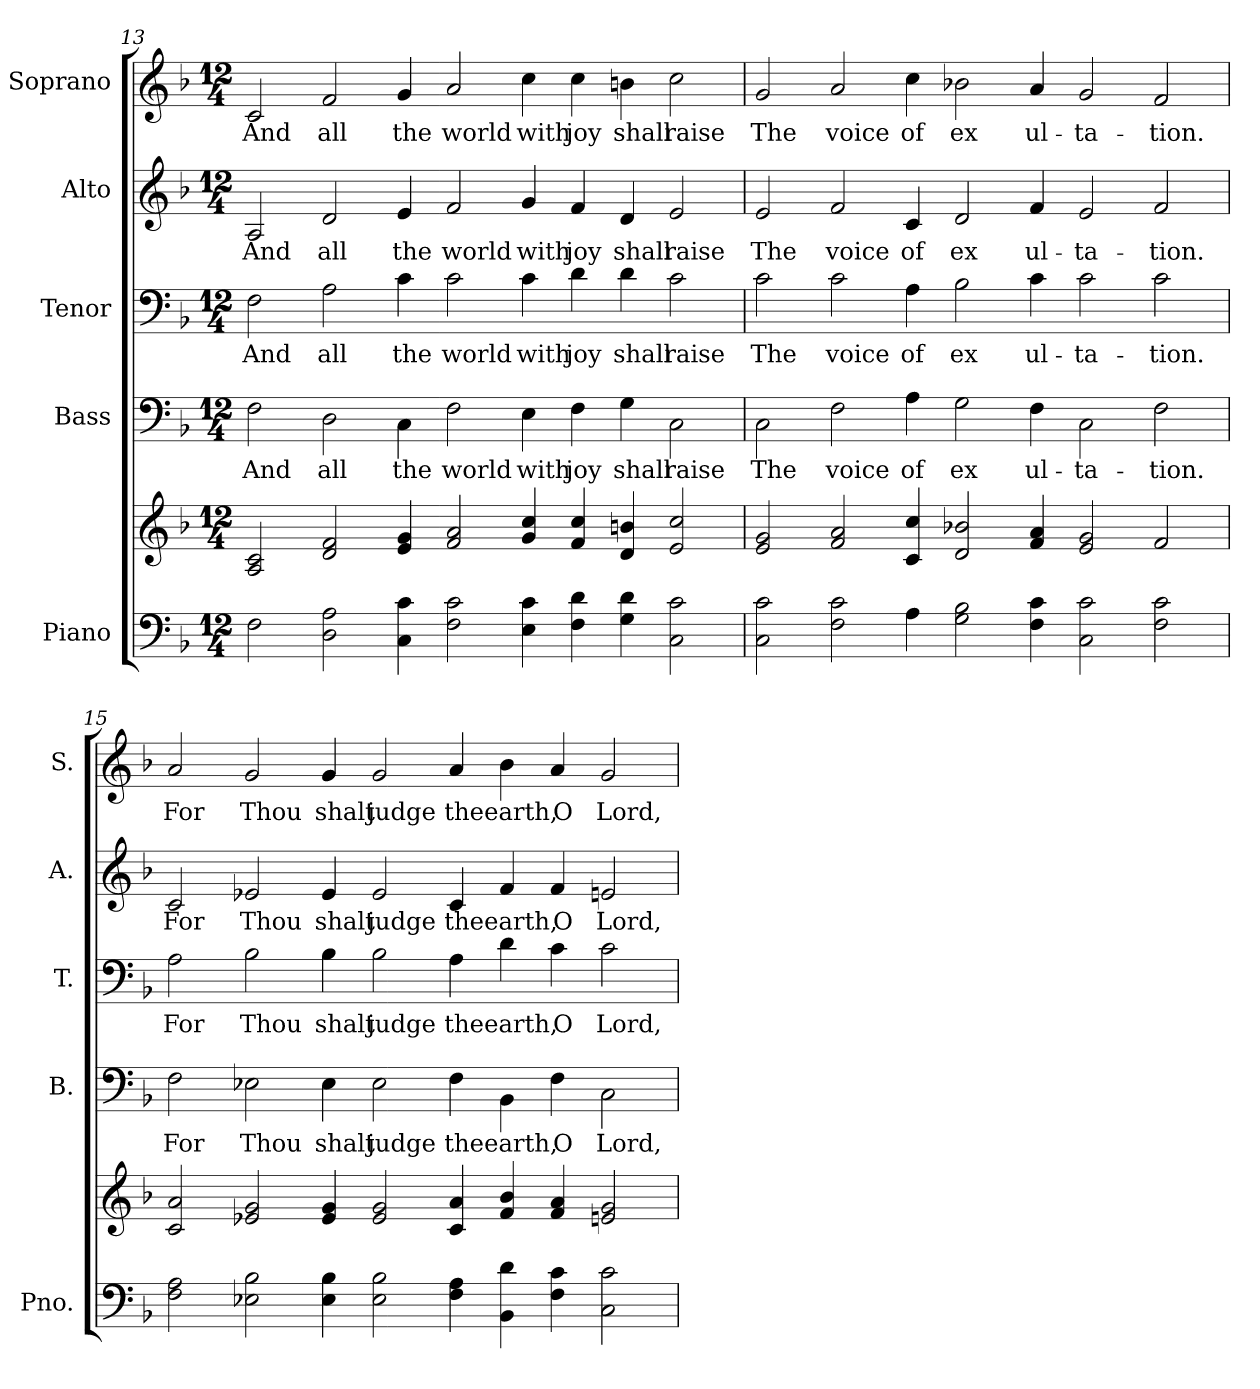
**kern	**kern	**kern	**text	**kern	**text	**kern	**text	**kern	**text
*part5	*part5	*part4	*part4	*part3	*part3	*part2	*part2	*part1	*part1
*staff6	*staff5	*staff4	*staff4	*staff3	*staff3	*staff2	*staff2	*staff1	*staff1
*I"Piano	*	*I"Bass	*	*I"Tenor	*	*I"Alto	*	*I"Soprano	*
*I'Pno.	*	*I'B.	*	*I'T.	*	*I'A.	*	*I'S.	*
!!LO:PB:g=z
*clefF4	*clefG2	*clefF4	*	*clefF4	*	*clefG2	*	*clefG2	*
*k[b-]	*k[b-]	*k[b-]	*	*k[b-]	*	*k[b-]	*	*k[b-]	*
*F:	*F:	*F:	*	*F:	*	*F:	*	*F:	*
*M12/4	*M12/4	*M12/4	*	*M12/4	*	*M12/4	*	*M12/4	*
=13	=13	=13	=13	=13	=13	=13	=13	=13	=13
!	!	!	!LO:LY:b:color=#000000	!	!	!	!	!	!
!	!	!	!	!	!LO:LY:b:color=#000000	!	!	!	!
!	!	!	!	!	!	!	!LO:LY:b:color=#000000	!	!
!	!	!	!	!	!	!	!	!	!LO:LY:b:color=#000000
2Fi\	2Ai/ 2ci	2Fi\	And	2Fi\	And	2Ai/	And	2ci/	And
!	!	!	!LO:LY:b:color=#000000	!	!	!	!	!	!
!	!	!	!	!	!LO:LY:b:color=#000000	!	!	!	!
!	!	!	!	!	!	!	!LO:LY:b:color=#000000	!	!
!	!	!	!	!	!	!	!	!	!LO:LY:b:color=#000000
2Di\ 2Ai	2di/ 2fi	2Di\	all	2Ai\	all	2di/	all	2fi/	all
!	!	!	!LO:LY:b:color=#000000	!	!	!	!	!	!
!	!	!	!	!	!LO:LY:b:color=#000000	!	!	!	!
!	!	!	!	!	!	!	!LO:LY:b:color=#000000	!	!
!	!	!	!	!	!	!	!	!	!LO:LY:b:color=#000000
4Ci\ 4ci	4ei/ 4gi	4Ci\	the	4ci\	the	4ei/	the	4gi/	the
!	!	!	!LO:LY:b:color=#000000	!	!	!	!	!	!
!	!	!	!	!	!LO:LY:b:color=#000000	!	!	!	!
!	!	!	!	!	!	!	!LO:LY:b:color=#000000	!	!
!	!	!	!	!	!	!	!	!	!LO:LY:b:color=#000000
2Fi\ 2ci	2fi/ 2ai	2Fi\	world	2ci\	world	2fi/	world	2ai/	world
!	!	!	!LO:LY:b:color=#000000	!	!	!	!	!	!
!	!	!	!	!	!LO:LY:b:color=#000000	!	!	!	!
!	!	!	!	!	!	!	!LO:LY:b:color=#000000	!	!
!	!	!	!	!	!	!	!	!	!LO:LY:b:color=#000000
4Ei\ 4ci	4gi/ 4cci	4Ei\	with	4ci\	with	4gi/	with	4cci\	with
!	!	!	!LO:LY:b:color=#000000	!	!	!	!	!	!
!	!	!	!	!	!LO:LY:b:color=#000000	!	!	!	!
!	!	!	!	!	!	!	!LO:LY:b:color=#000000	!	!
!	!	!	!	!	!	!	!	!	!LO:LY:b:color=#000000
4Fi\ 4di	4fi/ 4cci	4Fi\	joy	4di\	joy	4fi/	joy	4cci\	joy
!	!	!	!LO:LY:b:color=#000000	!	!	!	!	!	!
!	!	!	!	!	!LO:LY:b:color=#000000	!	!	!	!
!	!	!	!	!	!	!	!LO:LY:b:color=#000000	!	!
!	!	!	!	!	!	!	!	!	!LO:LY:b:color=#000000
4Gi\ 4di	4di/ 4bni	4Gi\	shall	4di\	shall	4di/	shall	4bni\	shall
!	!	!	!LO:LY:b:color=#000000	!	!	!	!	!	!
!	!	!	!	!	!LO:LY:b:color=#000000	!	!	!	!
!	!	!	!	!	!	!	!LO:LY:b:color=#000000	!	!
!	!	!	!	!	!	!	!	!	!LO:LY:b:color=#000000
2Ci\ 2ci	2ei/ 2cci	2Ci\	raise	2ci\	raise	2ei/	raise	2cci\	raise
!!LO:PB:g=z
=14	=14	=14	=14	=14	=14	=14	=14	=14	=14
!	!	!	!LO:LY:b:color=#000000	!	!	!	!	!	!
!	!	!	!	!	!LO:LY:b:color=#000000	!	!	!	!
!	!	!	!	!	!	!	!LO:LY:b:color=#000000	!	!
!	!	!	!	!	!	!	!	!	!LO:LY:b:color=#000000
2Ci\ 2ci	2ei/ 2gi	2Ci\	The	2ci\	The	2ei/	The	2gi/	The
!	!	!	!LO:LY:b:color=#000000	!	!	!	!	!	!
!	!	!	!	!	!LO:LY:b:color=#000000	!	!	!	!
!	!	!	!	!	!	!	!LO:LY:b:color=#000000	!	!
!	!	!	!	!	!	!	!	!	!LO:LY:b:color=#000000
2Fi\ 2ci	2fi/ 2ai	2Fi\	voice	2ci\	voice	2fi/	voice	2ai/	voice
!	!	!	!LO:LY:b:color=#000000	!	!	!	!	!	!
!	!	!	!	!	!LO:LY:b:color=#000000	!	!	!	!
!	!	!	!	!	!	!	!LO:LY:b:color=#000000	!	!
!	!	!	!	!	!	!	!	!	!LO:LY:b:color=#000000
4Ai\	4ci/ 4cci	4Ai\	of	4Ai\	of	4ci/	of	4cci\	of
!	!	!	!LO:LY:b:color=#000000	!	!	!	!	!	!
!	!	!	!	!	!LO:LY:b:color=#000000	!	!	!	!
!	!	!	!	!	!	!	!LO:LY:b:color=#000000	!	!
!	!	!	!	!	!	!	!	!	!LO:LY:b:color=#000000
2Gi\ 2B-i	2di/ 2b-Xi	2Gi\	ex	2B-i\	ex	2di/	ex	2b-Xi\	ex
!	!	!	!LO:LY:b:color=#000000	!	!	!	!	!	!
!	!	!	!	!	!LO:LY:b:color=#000000	!	!	!	!
!	!	!	!	!	!	!	!LO:LY:b:color=#000000	!	!
!	!	!	!	!	!	!	!	!	!LO:LY:b:color=#000000
4Fi\ 4ci	4fi/ 4ai	4Fi\	ul-	4ci\	ul-	4fi/	ul-	4ai/	ul-
!	!	!	!LO:LY:b:color=#000000	!	!	!	!	!	!
!	!	!	!	!	!LO:LY:b:color=#000000	!	!	!	!
!	!	!	!	!	!	!	!LO:LY:b:color=#000000	!	!
!	!	!	!	!	!	!	!	!	!LO:LY:b:color=#000000
2Ci\ 2ci	2ei/ 2gi	2Ci\	-ta-	2ci\	-ta-	2ei/	-ta-	2gi/	-ta-
!	!	!	!LO:LY:b:color=#000000	!	!	!	!	!	!
!	!	!	!	!	!LO:LY:b:color=#000000	!	!	!	!
!	!	!	!	!	!	!	!LO:LY:b:color=#000000	!	!
!	!	!	!	!	!	!	!	!	!LO:LY:b:color=#000000
2Fi\ 2ci	2fi/	2Fi\	-tion.	2ci\	-tion.	2fi/	-tion.	2fi/	-tion.
!!LO:PB:g=z
=15	=15	=15	=15	=15	=15	=15	=15	=15	=15
!	!	!	!LO:LY:b:color=#000000	!	!	!	!	!	!
!	!	!	!	!	!LO:LY:b:color=#000000	!	!	!	!
!	!	!	!	!	!	!	!LO:LY:b:color=#000000	!	!
!	!	!	!	!	!	!	!	!	!LO:LY:b:color=#000000
2Fi\ 2Ai	2ci/ 2ai	2Fi\	For	2Ai\	For	2ci/	For	2ai/	For
!	!	!	!LO:LY:b:color=#000000	!	!	!	!	!	!
!	!	!	!	!	!LO:LY:b:color=#000000	!	!	!	!
!	!	!	!	!	!	!	!LO:LY:b:color=#000000	!	!
!	!	!	!	!	!	!	!	!	!LO:LY:b:color=#000000
2E-Xi\ 2B-i	2e-Xi/ 2gi	2E-Xi\	Thou	2B-i\	Thou	2e-Xi/	Thou	2gi/	Thou
!	!	!	!LO:LY:b:color=#000000	!	!	!	!	!	!
!	!	!	!	!	!LO:LY:b:color=#000000	!	!	!	!
!	!	!	!	!	!	!	!LO:LY:b:color=#000000	!	!
!	!	!	!	!	!	!	!	!	!LO:LY:b:color=#000000
4E-i\ 4B-i	4e-i/ 4gi	4E-i\	shalt	4B-i\	shalt	4e-i/	shalt	4gi/	shalt
!	!	!	!LO:LY:b:color=#000000	!	!	!	!	!	!
!	!	!	!	!	!LO:LY:b:color=#000000	!	!	!	!
!	!	!	!	!	!	!	!LO:LY:b:color=#000000	!	!
!	!	!	!	!	!	!	!	!	!LO:LY:b:color=#000000
2E-i\ 2B-i	2e-i/ 2gi	2E-i\	judge	2B-i\	judge	2e-i/	judge	2gi/	judge
!	!	!	!LO:LY:b:color=#000000	!	!	!	!	!	!
!	!	!	!	!	!LO:LY:b:color=#000000	!	!	!	!
!	!	!	!	!	!	!	!LO:LY:b:color=#000000	!	!
!	!	!	!	!	!	!	!	!	!LO:LY:b:color=#000000
4Fi\ 4Ai	4ci/ 4ai	4Fi\	the	4Ai\	the	4ci/	the	4ai/	the
!	!	!	!LO:LY:b:color=#000000	!	!	!	!	!	!
!	!	!	!	!	!LO:LY:b:color=#000000	!	!	!	!
!	!	!	!	!	!	!	!LO:LY:b:color=#000000	!	!
!	!	!	!	!	!	!	!	!	!LO:LY:b:color=#000000
4BB-i\ 4di	4fi/ 4b-i	4BB-i\	earth,	4di\	earth,	4fi/	earth,	4b-i\	earth,
!	!	!	!LO:LY:b:color=#000000	!	!	!	!	!	!
!	!	!	!	!	!LO:LY:b:color=#000000	!	!	!	!
!	!	!	!	!	!	!	!LO:LY:b:color=#000000	!	!
!	!	!	!	!	!	!	!	!	!LO:LY:b:color=#000000
4Fi\ 4ci	4fi/ 4ai	4Fi\	O	4ci\	O	4fi/	O	4ai/	O
!	!	!	!LO:LY:b:color=#000000	!	!	!	!	!	!
!	!	!	!	!	!LO:LY:b:color=#000000	!	!	!	!
!	!	!	!	!	!	!	!LO:LY:b:color=#000000	!	!
!	!	!	!	!	!	!	!	!	!LO:LY:b:color=#000000
2Ci\ 2ci	2eni/ 2gi	2Ci\	Lord,	2ci\	Lord,	2eni/	Lord,	2gi/	Lord,
=	=	=	=	=	=	=	=	=	=
*-	*-	*-	*-	*-	*-	*-	*-	*-	*-
